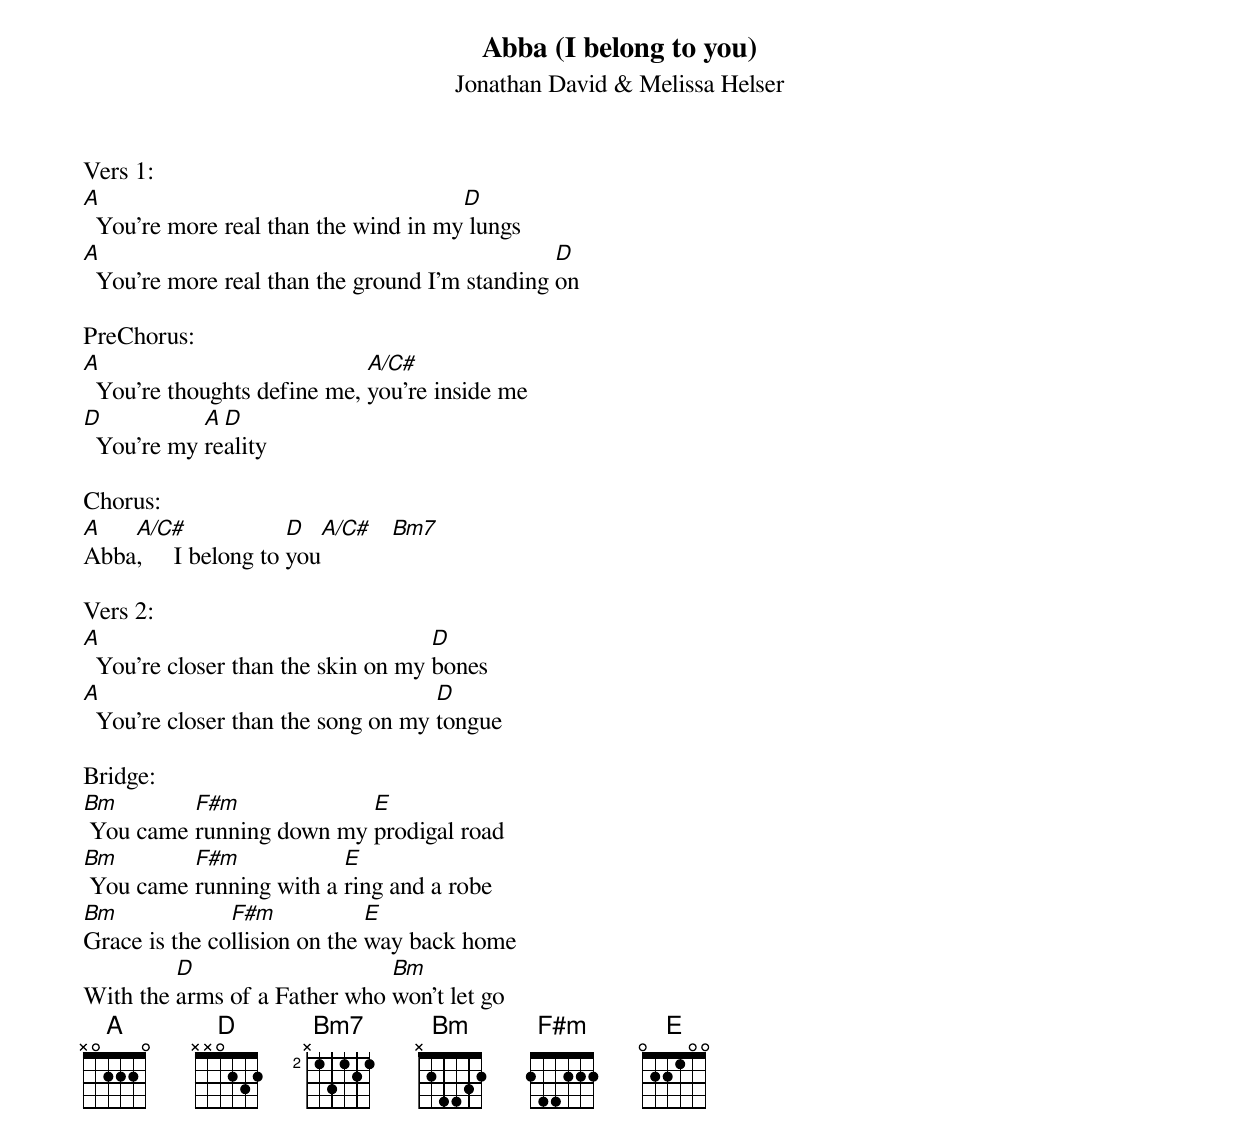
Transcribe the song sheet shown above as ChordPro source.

{title:Abba (I belong to you)}
{st:Jonathan David & Melissa Helser}
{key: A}

Vers 1:
[A]  You're more real than the wind in my[D] lungs
[A]  You're more real than the ground I'm standing [D]on

PreChorus:
[A]  You're thoughts define me, [A/C#]you're inside me
[D]  You're my [A]re[D]ality

Chorus:
[A]Abba[A/C#],     I belong to [D]you[A/C#]   [Bm7]

Vers 2:
[A]  You're closer than the skin on my [D]bones
[A]  You're closer than the song on my [D]tongue

Bridge:
[Bm] You came [F#m]running down my [E]prodigal road
[Bm] You came [F#m]running with a [E]ring and a robe
[Bm]Grace is the co[F#m]llision on the [E]way back home
With the [D]arms of a Father who [Bm]won’t let go
